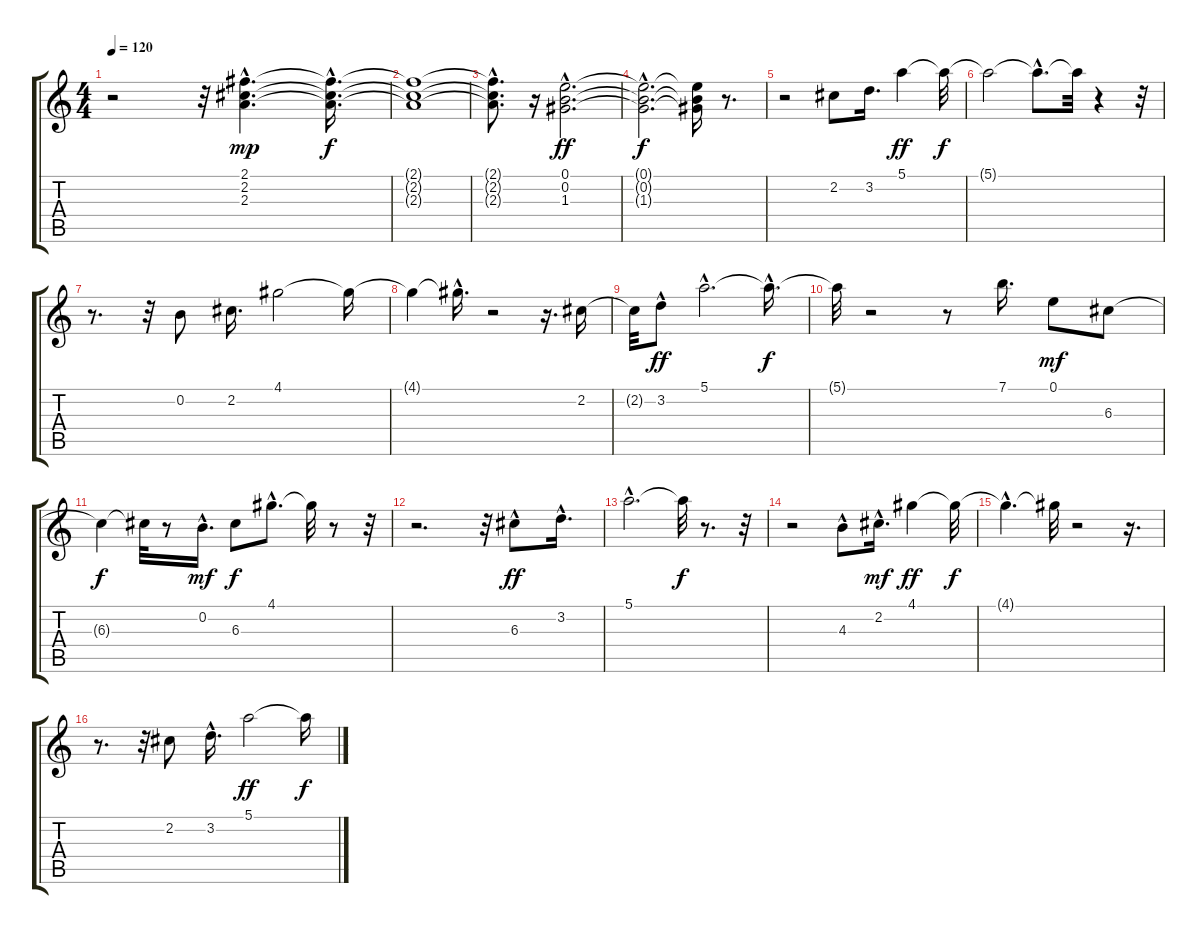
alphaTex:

\track "" {instrument acousticguitarsteel}
\staff {score tabs}
\tuning (E4 B3 G3 D3 A2 E2) {hide}
\ts (4 4)
\tempo 120
\clef g2
\ks c
r.2{dy f} r.32 (2.1{hac} 2.2{hac} 2.3{hac}).4{d dy mp volume 6 balance 6 instrument synthstrings2} (2.1{hac t} 2.2{hac t} 2.3{hac t}).16{d dy f} |
(2.1{t} 2.2{t} 2.3{t}).1 |
(2.1{hac t} 2.2{hac t} 2.3{hac t}).8{d} r.16 (0.1{hac} 0.2{hac} 1.3{hac}).2{d dy ff} |
(0.1{hac t} 0.2{hac t} 1.3{hac t}).2{d dy f} (0.1{t} 0.2{t} 1.3{t}).16 r.8{d} |
r.2 2.2.8{volume 8 balance 2 instrument acousticguitarnylon} 3.2.16{d} 5.1.4{dy ff balance 13} 5.1{t}.32{dy f} |
5.1{t}.2 5.1{hac t}.8{d} 5.1{t}.32 r.4 r.32 |
r.8{d} r.32 0.2.8 2.2.16{d} 4.1.2{balance 2} 4.1{t}.16 |
4.1{t}.4 4.1{hac t}.16{d} r.2 r.16{d} 2.2.16 |
2.2{t}.32 3.2{hac}.8{dy ff} 5.1{hac}.2{d balance 13} 5.1{hac t}.16{d dy f} |
5.1{t}.32 r.2 r.8 7.1.16{d} 0.1.8{dy mf} 6.3.8{balance 2} |
6.3{t}.4{dy f} 6.3{t}.32 r.8 0.2{hac}.16{d dy mf} 6.3.8{dy f} 4.1{hac}.8{d balance 13} 4.1{t}.32 r.8 r.32 |
r.2{d} r.32 6.3{hac}.8{dy ff} 3.2{hac}.16{d} |
5.1{hac}.2{d balance 2} 5.1{t}.32{dy f} r.8{d} r.32 |
r.2 4.3{hac}.8 2.2{hac}.16{d dy mf} 4.1.4{dy ff balance 13} 4.1{t}.32{dy f} |
4.1{hac t}.4{d} 4.1{t}.32 r.2 r.16{d} |
r.8{d} r.32 2.2.8 3.2{hac}.16{d} 5.1.2{dy ff balance 2} 5.1{t}.16{dy f}
